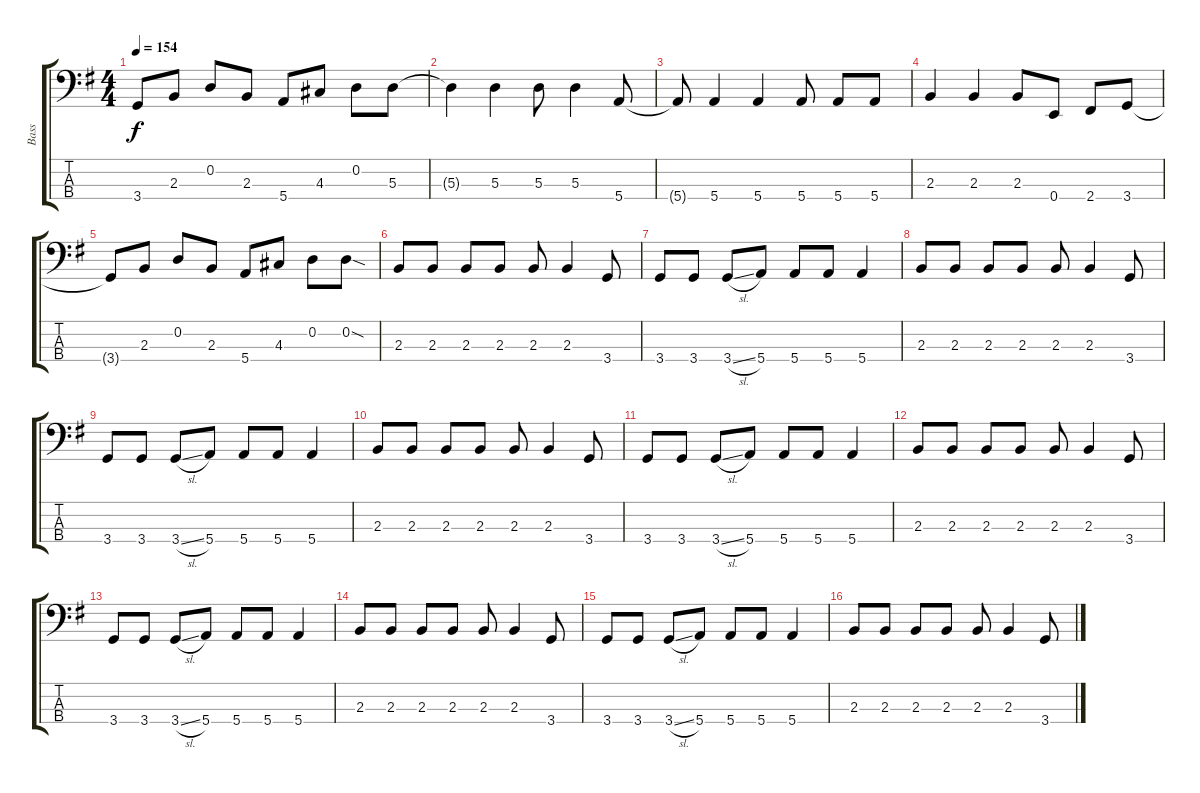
\track ("Bass" "Bass") {instrument electricbassfinger}
\staff {score tabs}
\tuning (G2 D2 A1 E1) {hide}
\ts (4 4)
\tempo 154
\clef f4
\ks g
3.4{t}.8{dy f} 2.3.8 0.2.8 2.3.8 5.4.8 4.3.8 0.2.8 5.3.8 |
5.3{t}.4 5.3.4 5.3.8 5.3.4 5.4.8 |
5.4{t}.8 5.4.4 5.4.4 5.4.8 5.4.8 5.4.8 |
2.3.4 2.3.4 2.3.8 0.4.8 2.4.8 3.4.8 |
3.4{t}.8 2.3.8 0.2.8 2.3.8 5.4.8 4.3.8 0.2.8 0.2{sod}.8 |
2.3.8 2.3.8 2.3.8 2.3.8 2.3.8 2.3.4 3.4.8 |
3.4.8 3.4.8 3.4{sl}.8 5.4.8 5.4.8 5.4.8 5.4.4 |
2.3.8 2.3.8 2.3.8 2.3.8 2.3.8 2.3.4 3.4.8 |
3.4.8 3.4.8 3.4{sl}.8 5.4.8 5.4.8 5.4.8 5.4.4 |
2.3.8 2.3.8 2.3.8 2.3.8 2.3.8 2.3.4 3.4.8 |
3.4.8 3.4.8 3.4{sl}.8 5.4.8 5.4.8 5.4.8 5.4.4 |
2.3.8 2.3.8 2.3.8 2.3.8 2.3.8 2.3.4 3.4.8 |
3.4.8 3.4.8 3.4{sl}.8 5.4.8 5.4.8 5.4.8 5.4.4 |
2.3.8 2.3.8 2.3.8 2.3.8 2.3.8 2.3.4 3.4.8 |
3.4.8 3.4.8 3.4{sl}.8 5.4.8 5.4.8 5.4.8 5.4.4 |
2.3.8 2.3.8 2.3.8 2.3.8 2.3.8 2.3.4 3.4.8
